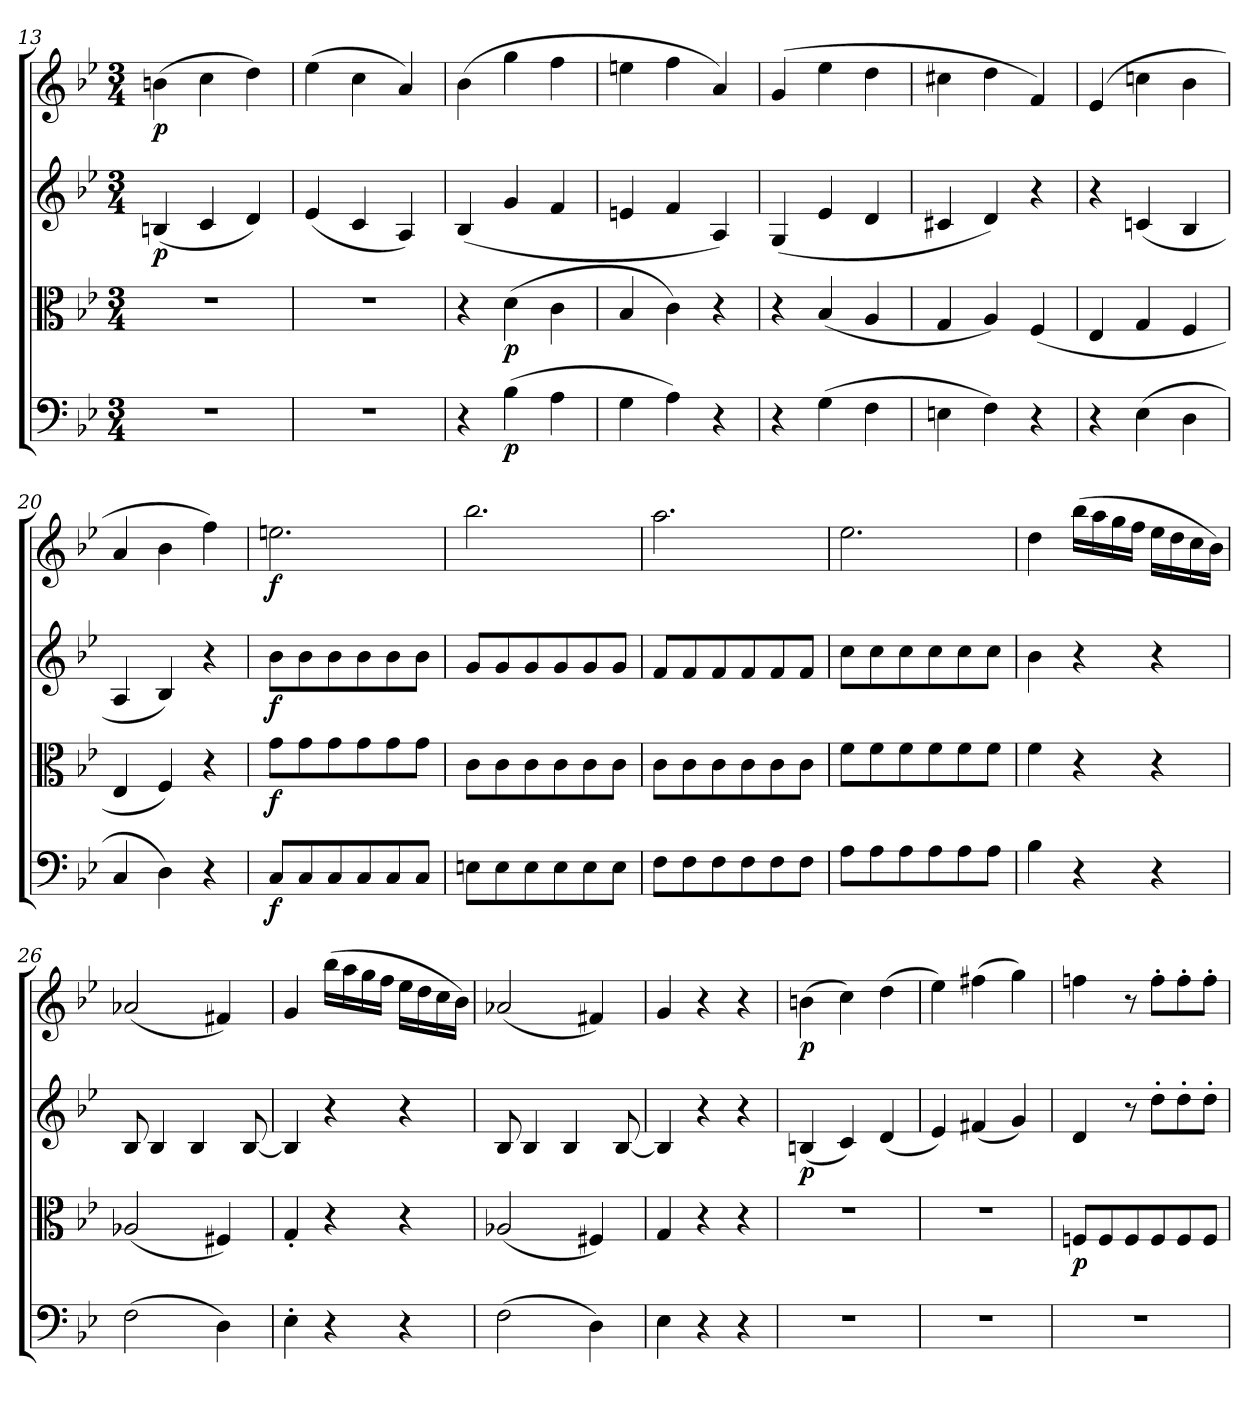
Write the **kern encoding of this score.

**kern	**dynam	**kern	**dynam	**kern	**dynam	**kern	**dynam
*part4	*part4	*part3	*part3	*part2	*part2	*part1	*part1
*staff4	*staff4	*staff3	*staff3	*staff2	*staff2	*staff1	*staff1
*clefF4	*	*clefC3	*	*clefG2	*	*clefG2	*
*k[b-e-]	*	*k[b-e-]	*	*k[b-e-]	*	*k[b-e-]	*
*g:	*	*g:	*	*g:	*	*g:	*
*M3/4	*	*M3/4	*	*M3/4	*	*M3/4	*
=13	=13	=13	=13	=13	=13	=13	=13
2.r	.	2.r	.	(4Bn/	p	(4bn\	p
.	.	.	.	4c/	.	4cc\	.
.	.	.	.	4d/)	.	4dd\)	.
=14	=14	=14	=14	=14	=14	=14	=14
2.r	.	2.r	.	(4e-/	.	(4ee-\	.
.	.	.	.	4c/	.	4cc\	.
.	.	.	.	4A/)	.	4a/)	.
=15	=15	=15	=15	=15	=15	=15	=15
4r	.	4r	.	(4B-/	.	(4b-\	.
(4B-\	p	(4d\	p	4g/	.	4gg\	.
4A\	.	4c\	.	4f/	.	4ff\	.
=16	=16	=16	=16	=16	=16	=16	=16
4G\	.	4B-/	.	4en/	.	4een\	.
4A\)	.	4c\)	.	4f/	.	4ff\	.
4r	.	4r	.	4A/)	.	4a/)	.
=17	=17	=17	=17	=17	=17	=17	=17
4r	.	4r	.	(4G/	.	(4g/	.
(4G\	.	(4B-/	.	4e-/	.	4ee-\	.
4F\	.	4A/	.	4d/	.	4dd\	.
=18	=18	=18	=18	=18	=18	=18	=18
4En\	.	4G/	.	4c#X/	.	4cc#X\	.
4F\)	.	4A/)	.	4d/)	.	4dd\	.
4r	.	(4F/	.	4r	.	4f/)	.
=19	=19	=19	=19	=19	=19	=19	=19
4r	.	4E-/	.	4r	.	(4e-/	.
(4E-\	.	4G/	.	(4cn/	.	4ccn\	.
4D\	.	4F/	.	4B-/	.	4b-\	.
=20	=20	=20	=20	=20	=20	=20	=20
4C/	.	4E-/	.	4A/	.	4a/	.
4D\)	.	4F/)	.	4B-/)	.	4b-\	.
4r	.	4r	.	4r	.	4ff\)	.
=21	=21	=21	=21	=21	=21	=21	=21
8C/L	f	8g\L	f	8b-\L	f	2.een\	f
8C/	.	8g\	.	8b-\	.	.	.
8C/	.	8g\	.	8b-\	.	.	.
8C/	.	8g\	.	8b-\	.	.	.
8C/	.	8g\	.	8b-\	.	.	.
8C/J	.	8g\J	.	8b-\J	.	.	.
=22	=22	=22	=22	=22	=22	=22	=22
8En\L	.	8c\L	.	8g/L	.	2.bb-\	.
8E\	.	8c\	.	8g/	.	.	.
8E\	.	8c\	.	8g/	.	.	.
8E\	.	8c\	.	8g/	.	.	.
8E\	.	8c\	.	8g/	.	.	.
8E\J	.	8c\J	.	8g/J	.	.	.
=23	=23	=23	=23	=23	=23	=23	=23
8F\L	.	8c\L	.	8f/L	.	2.aa\	.
8F\	.	8c\	.	8f/	.	.	.
8F\	.	8c\	.	8f/	.	.	.
8F\	.	8c\	.	8f/	.	.	.
8F\	.	8c\	.	8f/	.	.	.
8F\J	.	8c\J	.	8f/J	.	.	.
=24	=24	=24	=24	=24	=24	=24	=24
8A\L	.	8f\L	.	8cc\L	.	2.ee-\	.
8A\	.	8f\	.	8cc\	.	.	.
8A\	.	8f\	.	8cc\	.	.	.
8A\	.	8f\	.	8cc\	.	.	.
8A\	.	8f\	.	8cc\	.	.	.
8A\J	.	8f\J	.	8cc\J	.	.	.
=25	=25	=25	=25	=25	=25	=25	=25
4B-\	.	4f\	.	4b-\	.	4dd\	.
4r	.	4r	.	4r	.	(16bb-\LL	.
.	.	.	.	.	.	16aa\	.
.	.	.	.	.	.	16gg\	.
.	.	.	.	.	.	16ff\JJ	.
4r	.	4r	.	4r	.	16ee-\LL	.
.	.	.	.	.	.	16dd\	.
.	.	.	.	.	.	16cc\	.
.	.	.	.	.	.	16b-\JJ)	.
=26	=26	=26	=26	=26	=26	=26	=26
(2F\	.	(2A-X/	.	8B-/	.	(2a-X/	.
.	.	.	.	4B-/	.	.	.
.	.	.	.	4B-/	.	.	.
4D\)	.	4F#X/)	.	.	.	4f#X/)	.
.	.	.	.	[8B-/	.	.	.
=27	=27	=27	=27	=27	=27	=27	=27
4E-'\	.	4G'/	.	4B-/]	.	4g/	.
4r	.	4r	.	4r	.	(16bb-\LL	.
.	.	.	.	.	.	16aa\	.
.	.	.	.	.	.	16gg\	.
.	.	.	.	.	.	16ff\JJ	.
4r	.	4r	.	4r	.	16ee-\LL	.
.	.	.	.	.	.	16dd\	.
.	.	.	.	.	.	16cc\	.
.	.	.	.	.	.	16b-\JJ)	.
=28	=28	=28	=28	=28	=28	=28	=28
(2F\	.	(2A-X/	.	8B-/	.	(2a-X/	.
.	.	.	.	4B-/	.	.	.
.	.	.	.	4B-/	.	.	.
4D\)	.	4F#X/)	.	.	.	4f#X/)	.
.	.	.	.	[8B-/	.	.	.
=29	=29	=29	=29	=29	=29	=29	=29
4E-\	.	4G/	.	4B-/]	.	4g/	.
4r	.	4r	.	4r	.	4r	.
4r	.	4r	.	4r	.	4r	.
=30	=30	=30	=30	=30	=30	=30	=30
2.r	.	2.r	.	(4Bn/	p	(4bn\	p
.	.	.	.	4c/)	.	4cc\)	.
.	.	.	.	(4d/	.	(4dd\	.
=31	=31	=31	=31	=31	=31	=31	=31
2.r	.	2.r	.	4e-/)	.	4ee-\)	.
.	.	.	.	(4f#X/	.	(4ff#X\	.
.	.	.	.	4g/)	.	4gg\)	.
=32	=32	=32	=32	=32	=32	=32	=32
2.r	.	8Fn/L	p	4d/	.	4ffn\	.
.	.	8F/	.	.	.	.	.
.	.	8F/	.	8r	.	8r	.
.	.	8F/	.	8dd'\L	.	8ff'\L	.
.	.	8F/	.	8dd'\	.	8ff'\	.
.	.	8F/J	.	8dd'\J	.	8ff'\J	.
=	=	=	=	=	=	=	=
*-	*-	*-	*-	*-	*-	*-	*-
